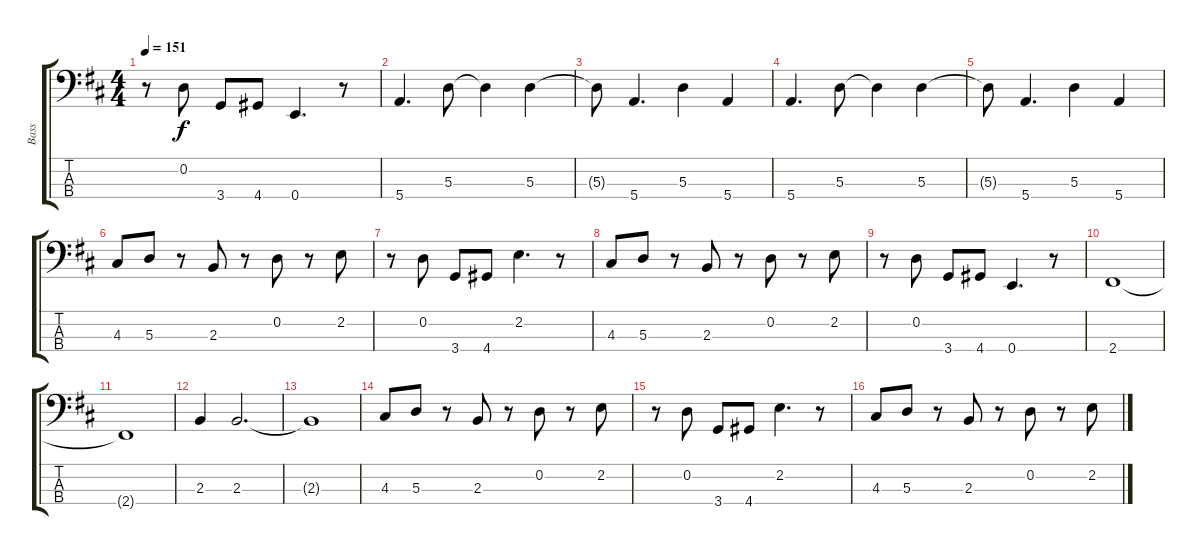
\track ("Bass" "Bass") {instrument electricbassfinger}
\staff {score tabs}
\tuning (G2 D2 A1 E1) {hide}
\ts (4 4)
\tempo 151
\clef f4
\ks d
r.8{dy f} 0.2.8 3.4.8 4.4.8 0.4.4{d} r.8 |
5.4.4{d} 5.3.8 5.3{t}.4 5.3.4 |
5.3{t}.8 5.4.4{d} 5.3.4 5.4.4 |
5.4.4{d} 5.3.8 5.3{t}.4 5.3.4 |
5.3{t}.8 5.4.4{d} 5.3.4 5.4.4 |
4.3.8 5.3.8 r.8 2.3.8 r.8 0.2.8 r.8 2.2.8 |
r.8 0.2.8 3.4.8 4.4.8 2.2.4{d} r.8 |
4.3.8 5.3.8 r.8 2.3.8 r.8 0.2.8 r.8 2.2.8 |
r.8 0.2.8 3.4.8 4.4.8 0.4.4{d} r.8 |
2.4.1 |
2.4{t}.1 |
2.3.4 2.3.2{d} |
2.3{t}.1 |
4.3.8 5.3.8 r.8 2.3.8 r.8 0.2.8 r.8 2.2.8 |
r.8 0.2.8 3.4.8 4.4.8 2.2.4{d} r.8 |
4.3.8 5.3.8 r.8 2.3.8 r.8 0.2.8 r.8 2.2.8
